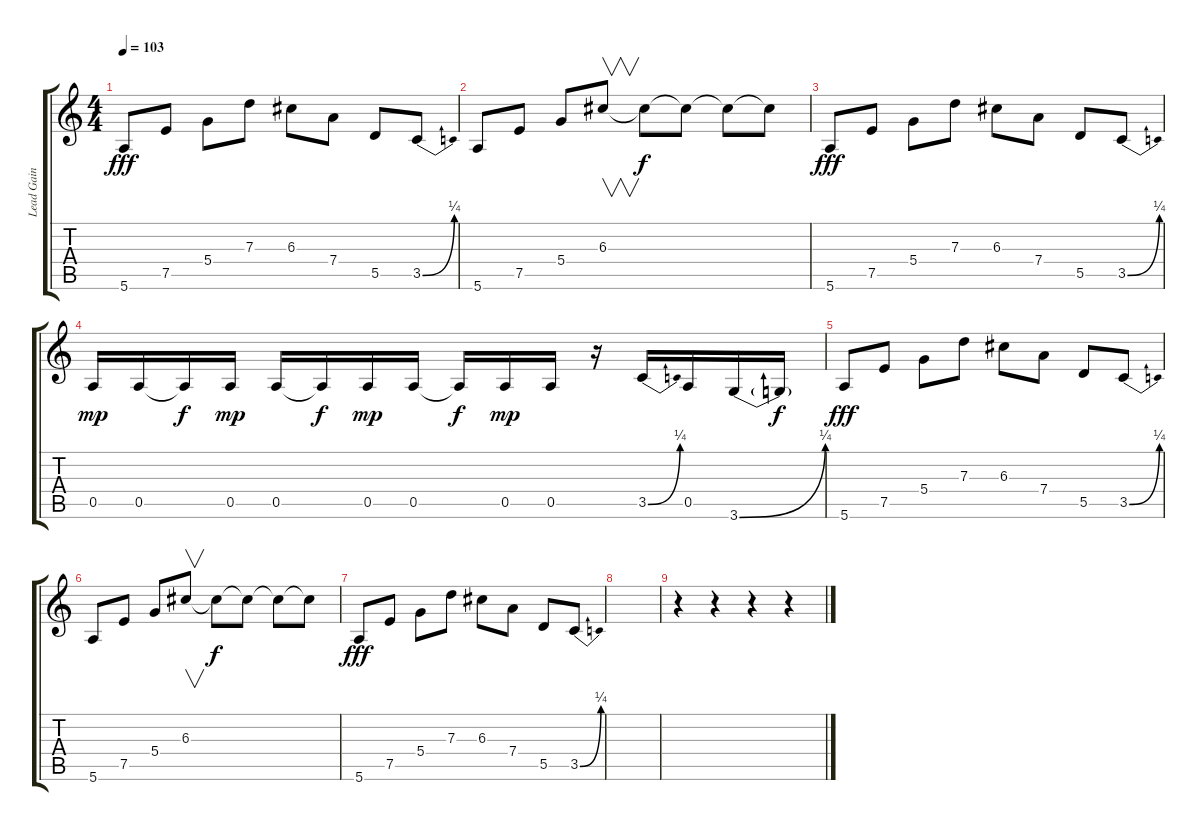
\track ("Lead Gain" "Lead Gain") {instrument overdrivenguitar}
\staff {score tabs}
\tuning (E4 B3 G3 D3 A2 E2) {hide}
\ts (4 4)
\tempo 103
\clef g2
\ks c
5.6.8{dy fff instrument overdrivenguitar} 7.5.8 5.4.8 7.3.8 6.3.8 7.4.8 5.5.8 3.5{be (bend 0 0 60 1)}.8 |
5.6.8 7.5.8 5.4.8 6.3.8{v} 6.3{t}.8{dy f} 6.3{t}.8 6.3{t}.8 6.3{t}.8 |
5.6.8{dy fff} 7.5.8 5.4.8 7.3.8 6.3.8 7.4.8 5.5.8 3.5{be (bend 0 0 60 1)}.8 |
0.5.16{dy mp} 0.5.16 0.5{t}.16{dy f} 0.5.16{dy mp} 0.5.16 0.5{t}.16{dy f} 0.5.16{dy mp} 0.5.16 0.5{t}.16{dy f} 0.5.16{dy mp} 0.5.16 r.16 3.5{be (bend 0 0 60 1)}.16 0.5.16 3.6{be (bend 0 0 60 1)}.16 3.6{t}.16{dy f} |
5.6.8{dy fff} 7.5.8 5.4.8 7.3.8 6.3.8 7.4.8 5.5.8 3.5{be (bend 0 0 60 1)}.8 |
5.6.8 7.5.8 5.4.8 6.3.8{v} 6.3{t}.8{dy f} 6.3{t}.8 6.3{t}.8 6.3{t}.8 |
5.6.8{dy fff} 7.5.8 5.4.8 7.3.8 6.3.8 7.4.8 5.5.8 3.5{be (bend 0 0 60 1)}.8 |
|
r.4 r.4 r.4 r.4
